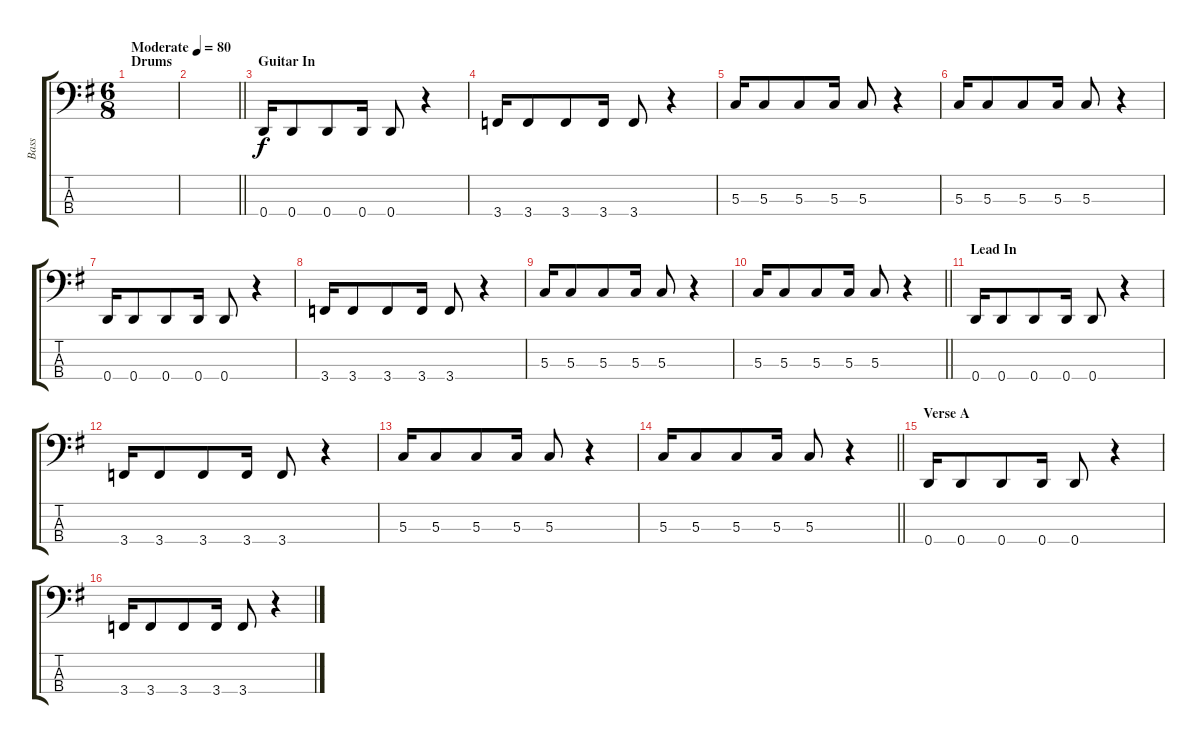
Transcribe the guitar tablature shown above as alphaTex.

\track ("Bass" "Bass") {instrument electricbassfinger}
\staff {score tabs}
\tuning (F2 C2 G1 D1) {hide}
\ts (6 8)
\section ("" "Drums")
\tempo (80 "Moderate")
\clef f4
\ks eminor
|
\barLineRight lightlight
|
\section ("" "Guitar In")
0.4.16 0.4.8 0.4.8 0.4.16 0.4.8 r.4 |
3.4.16 3.4.8 3.4.8 3.4.16 3.4.8 r.4 |
5.3.16 5.3.8 5.3.8 5.3.16 5.3.8 r.4 |
5.3.16 5.3.8 5.3.8 5.3.16 5.3.8 r.4 |
0.4.16 0.4.8 0.4.8 0.4.16 0.4.8 r.4 |
3.4.16 3.4.8 3.4.8 3.4.16 3.4.8 r.4 |
5.3.16 5.3.8 5.3.8 5.3.16 5.3.8 r.4 |
\barLineRight lightlight
5.3.16 5.3.8 5.3.8 5.3.16 5.3.8 r.4 |
\section ("" "Lead In")
0.4.16 0.4.8 0.4.8 0.4.16 0.4.8 r.4 |
3.4.16 3.4.8 3.4.8 3.4.16 3.4.8 r.4 |
5.3.16 5.3.8 5.3.8 5.3.16 5.3.8 r.4 |
\barLineRight lightlight
5.3.16 5.3.8 5.3.8 5.3.16 5.3.8 r.4 |
\section ("" "Verse A")
0.4.16 0.4.8 0.4.8 0.4.16 0.4.8 r.4 |
3.4.16 3.4.8 3.4.8 3.4.16 3.4.8 r.4
